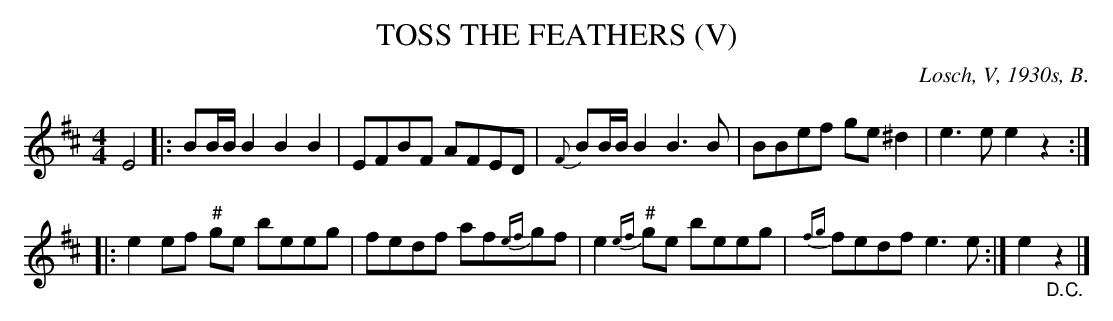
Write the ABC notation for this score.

X:1
T: TOSS THE FEATHERS (V)
O: Losch, V, 1930s, B.
M: 4/4
L: 1/8
K: Edor
E4 |: BB/B/B2 B2B2 | EFBF AFED | {F}BB/B/ B2 B3B | BBef ge^d2 | e3e e2z2 :|
|: e2ef "^#"ge beeg | fedf af{ef}gf | e2 {ef}"^#"ge beeg | {fg}fedf e3e :| e2"_D.C."z2 |]
